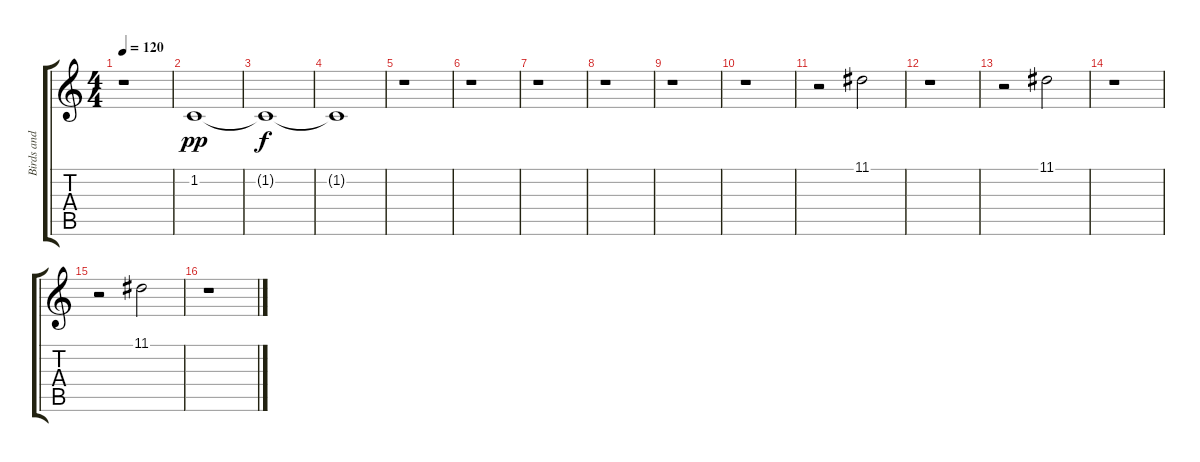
\track ("Birds and Others" "Birds and ") {instrument birdtweet}
\staff {score tabs}
\tuning (E4 B3 G3 D3 A2 E2) {hide}
\ts (4 4)
\tempo 120
\clef g2
\ks c
r.1{dy f} |
1.2.1{dy pp volume 12 instrument telephonering} |
1.2{t}.1{dy f} |
1.2{t}.1 |
r.1 |
r.1 |
r.1 |
r.1 |
r.1 |
r.1 |
r.2 11.1.2{volume 14 balance 6 instrument tubularbells} |
r.1 |
r.2 11.1.2 |
r.1 |
r.2 11.1.2 |
r.1
